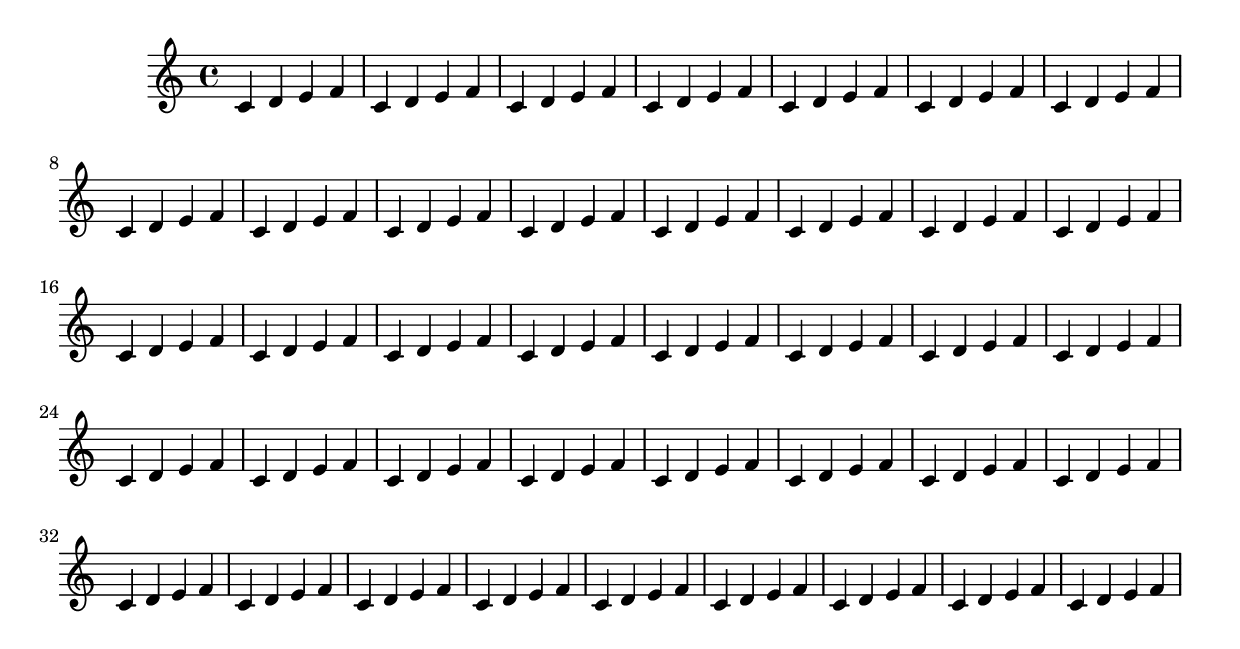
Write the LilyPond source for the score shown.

\version "2.16.0"

\header {
  texidoc = "Paper margin settings do not have to be complete.
Missing values are added automatically.  If no paper settings
are specified, default values are used."
}

someNotes = \relative c' { \repeat unfold 40 { c4 d e f } }

\paper {
  #(set-paper-size (ly:get-option 'paper-size))
}

\book {
  \score { \someNotes }
}

